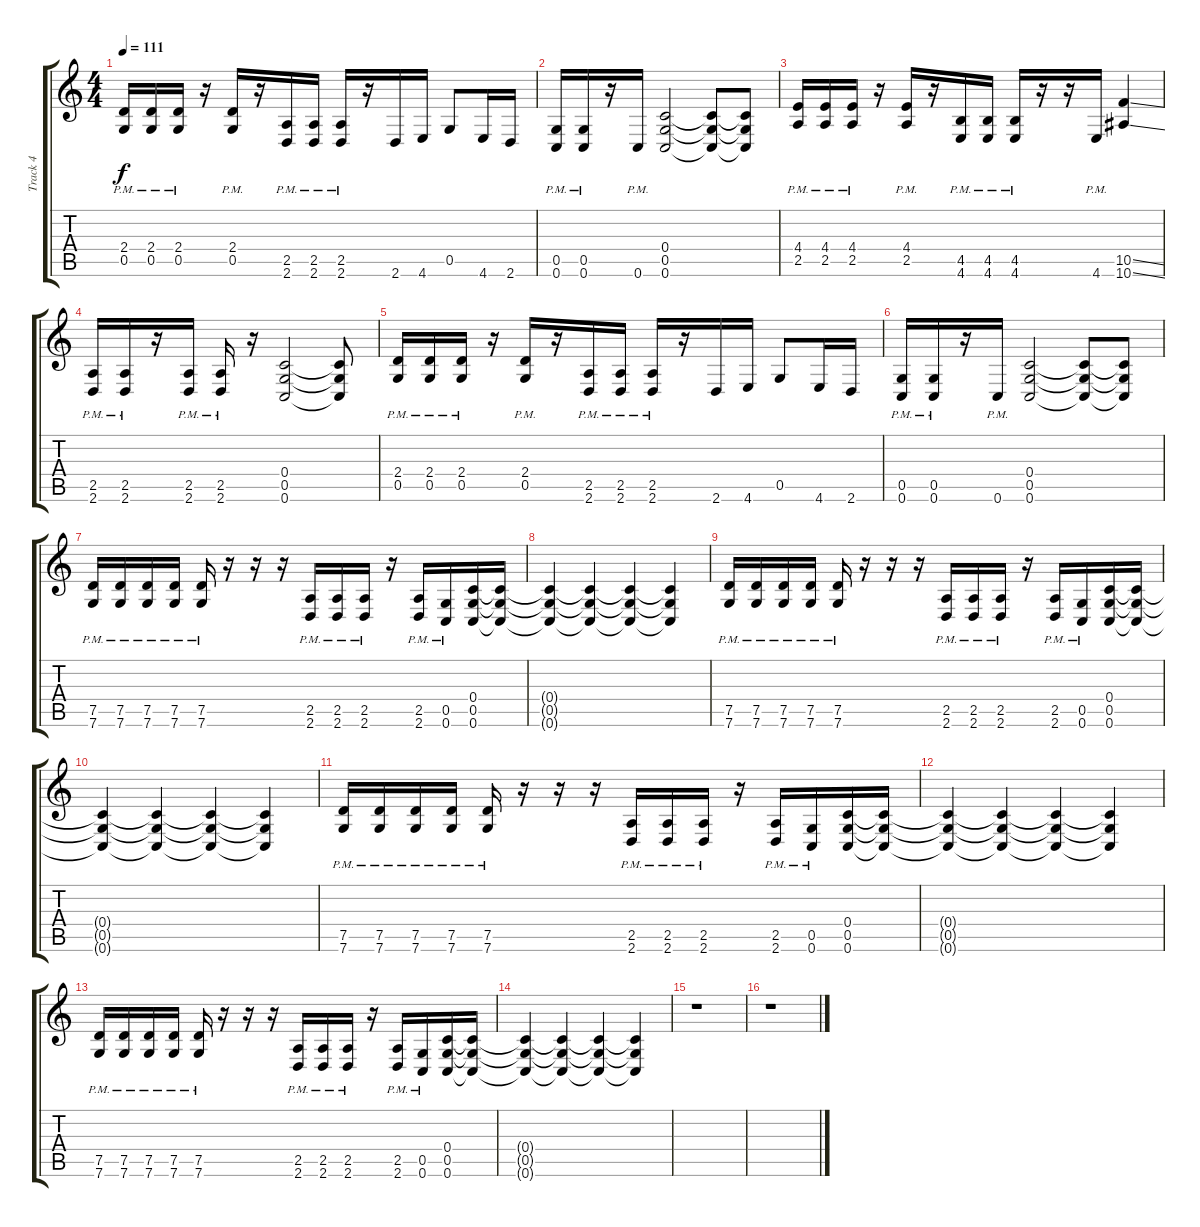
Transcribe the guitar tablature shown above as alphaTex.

\track ("Track 4" "Track 4") {instrument distortionguitar}
\staff {score tabs}
\tuning (D4 A3 F3 C3 G2 C2) {hide}
\ts (4 4)
\tempo 111
\clef g2
\ks c
(2.4{pm} 0.5{pm}).16{dy f} (2.4{pm} 0.5{pm}).16 (2.4{pm} 0.5{pm}).16 r.16 (2.4{pm} 0.5{pm}).16 r.16 (2.5{pm} 2.6{pm}).16 (2.5{pm} 2.6{pm}).16 (2.5{pm} 2.6{pm}).16 r.16 2.6.16 4.6.16 0.5.8 4.6.16 2.6.16 |
(0.5{pm} 0.6{pm}).16 (0.5{pm} 0.6{pm}).16 r.16 0.6{pm}.16 (0.4 0.5 0.6).2 (0.4{t} 0.5{t} 0.6{t}).8 (0.4{t} 0.5{t} 0.6{t}).8 |
(4.4{pm} 2.5{pm}).16 (4.4{pm} 2.5{pm}).16 (4.4{pm} 2.5{pm}).16 r.16 (4.4{pm} 2.5{pm}).16 r.16 (4.5{pm} 4.6{pm}).16 (4.5{pm} 4.6{pm}).16 (4.5{pm} 4.6{pm}).16 r.16 r.16 4.6{pm}.16 (10.5{ss} 10.6{ss}).4 |
(2.5{pm} 2.6{pm}).16 (2.5{pm} 2.6{pm}).16 r.16 (2.5{pm} 2.6{pm}).16 (2.5{pm} 2.6{pm}).16 r.16 (0.4 0.5 0.6).2 (0.4{t} 0.5{t} 0.6{t}).8 |
(2.4{pm} 0.5{pm}).16 (2.4{pm} 0.5{pm}).16 (2.4{pm} 0.5{pm}).16 r.16 (2.4{pm} 0.5{pm}).16 r.16 (2.5{pm} 2.6{pm}).16 (2.5{pm} 2.6{pm}).16 (2.5{pm} 2.6{pm}).16 r.16 2.6.16 4.6.16 0.5.8 4.6.16 2.6.16 |
(0.5{pm} 0.6{pm}).16 (0.5{pm} 0.6{pm}).16 r.16 0.6{pm}.16 (0.4 0.5 0.6).2 (0.4{t} 0.5{t} 0.6{t}).8 (0.4{t} 0.5{t} 0.6{t}).8 |
(7.5{pm} 7.6{pm}).16 (7.5{pm} 7.6{pm}).16 (7.5{pm} 7.6{pm}).16 (7.5{pm} 7.6{pm}).16 (7.5{pm} 7.6{pm}).16 r.16 r.16 r.16 (2.5{pm} 2.6{pm}).16 (2.5{pm} 2.6{pm}).16 (2.5{pm} 2.6{pm}).16 r.16 (2.5{pm} 2.6{pm}).16 (0.5{pm} 0.6{pm}).16 (0.4 0.5 0.6).16 (0.4{t} 0.5{t} 0.6{t}).16 |
(0.4{t} 0.5{t} 0.6{t}).4 (0.4{t} 0.5{t} 0.6{t}).4 (0.4{t} 0.5{t} 0.6{t}).4 (0.4{t} 0.5{t} 0.6{t}).4 |
(7.5{pm} 7.6{pm}).16 (7.5{pm} 7.6{pm}).16 (7.5{pm} 7.6{pm}).16 (7.5{pm} 7.6{pm}).16 (7.5{pm} 7.6{pm}).16 r.16 r.16 r.16 (2.5{pm} 2.6{pm}).16 (2.5{pm} 2.6{pm}).16 (2.5{pm} 2.6{pm}).16 r.16 (2.5{pm} 2.6{pm}).16 (0.5{pm} 0.6{pm}).16 (0.4 0.5 0.6).16 (0.4{t} 0.5{t} 0.6{t}).16 |
(0.4{t} 0.5{t} 0.6{t}).4 (0.4{t} 0.5{t} 0.6{t}).4 (0.4{t} 0.5{t} 0.6{t}).4 (0.4{t} 0.5{t} 0.6{t}).4 |
(7.5{pm} 7.6{pm}).16 (7.5{pm} 7.6{pm}).16 (7.5{pm} 7.6{pm}).16 (7.5{pm} 7.6{pm}).16 (7.5{pm} 7.6{pm}).16 r.16 r.16 r.16 (2.5{pm} 2.6{pm}).16 (2.5{pm} 2.6{pm}).16 (2.5{pm} 2.6{pm}).16 r.16 (2.5{pm} 2.6{pm}).16 (0.5{pm} 0.6{pm}).16 (0.4 0.5 0.6).16 (0.4{t} 0.5{t} 0.6{t}).16 |
(0.4{t} 0.5{t} 0.6{t}).4 (0.4{t} 0.5{t} 0.6{t}).4 (0.4{t} 0.5{t} 0.6{t}).4 (0.4{t} 0.5{t} 0.6{t}).4 |
(7.5{pm} 7.6{pm}).16 (7.5{pm} 7.6{pm}).16 (7.5{pm} 7.6{pm}).16 (7.5{pm} 7.6{pm}).16 (7.5{pm} 7.6{pm}).16 r.16 r.16 r.16 (2.5{pm} 2.6{pm}).16 (2.5{pm} 2.6{pm}).16 (2.5{pm} 2.6{pm}).16 r.16 (2.5{pm} 2.6{pm}).16 (0.5{pm} 0.6{pm}).16 (0.4 0.5 0.6).16 (0.4{t} 0.5{t} 0.6{t}).16 |
(0.4{t} 0.5{t} 0.6{t}).4 (0.4{t} 0.5{t} 0.6{t}).4 (0.4{t} 0.5{t} 0.6{t}).4 (0.4{t} 0.5{t} 0.6{t}).4 |
r.1 |
r.1
